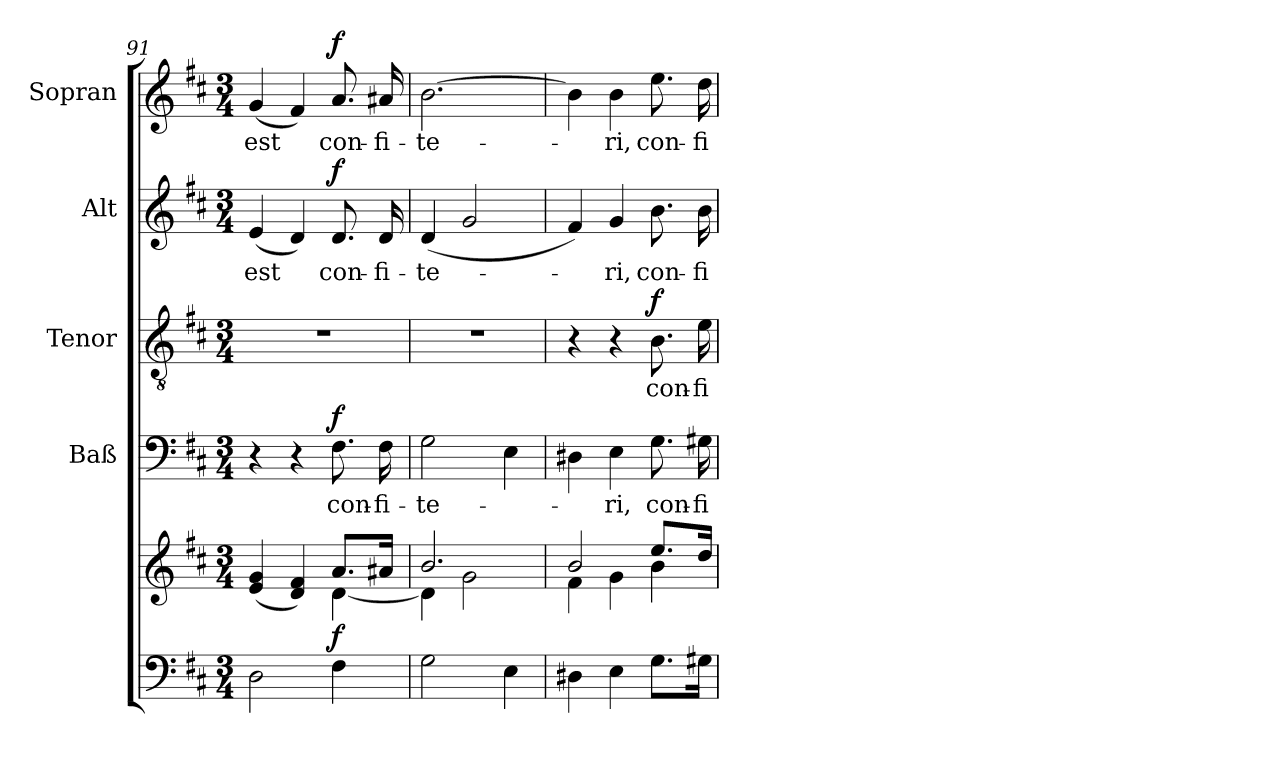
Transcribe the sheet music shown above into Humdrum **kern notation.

**kern	**kern	**dynam	**kern	**text	**dynam	**kern	**text	**dynam	**kern	**text	**dynam	**kern	**text	**dynam
*part5	*part5	*part5	*part4	*part4	*part4	*part3	*part3	*part3	*part2	*part2	*part2	*part1	*part1	*part1
*staff6	*staff5	*staff5/6	*staff4	*staff4	*staff4	*staff3	*staff3	*staff3	*staff2	*staff2	*staff2	*staff1	*staff1	*staff1
*	*	*	*I"Baß	*	*	*I"Tenor	*	*	*I"Alt	*	*	*I"Sopran	*	*
*clefF4	*clefG2	*	*clefF4	*	*	*clefGv2	*	*	*clefG2	*	*	*clefG2	*	*
*k[f#c#]	*k[f#c#]	*	*k[f#c#]	*	*	*k[f#c#]	*	*	*k[f#c#]	*	*	*k[f#c#]	*	*
*D:	*D:	*	*D:	*	*	*D:	*	*	*D:	*	*	*D:	*	*
*M3/4	*M3/4	*	*M3/4	*	*	*M3/4	*	*	*M3/4	*	*	*M3/4	*	*
=91	=91	=91	=91	=91	=91	=91	=91	=91	=91	=91	=91	=91	=91	=91
*	*^	*	*	*	*	*	*	*	*	*	*	*	*	*
!	!	!	!	!	!	!	!	!	!	!	!LO:LY:b	!	!	!LO:LY:b	!
2D\	(<4e/ 4g/	2ryy	.	4r	.	.	2.r	.	.	(<4e/	est	.	(<4g/	est	.
.	4d/ 4f#/)	.	.	4r	.	.	.	.	.	4d/)	.	.	4f#/)	.	.
!	!	!	!LO:DY:a=2	!	!LO:LY:b	!LO:DY:a	!	!	!	!	!LO:LY:b	!LO:DY:a	!	!LO:LY:b	!LO:DY:a
4F#\	8.a/L	[<4d\	f	8.F#\	con-	f	.	.	.	8.d/	con-	f	8.a/	con-	f
!	!	!	!	!	!LO:LY:b	!	!	!	!	!	!LO:LY:b	!	!	!LO:LY:b	!
.	16a#X/Jk	.	.	16F#\	-fi-	.	.	.	.	16d/	-fi-	.	16a#X/	-fi-	.
=92	=92	=92	=92	=92	=92	=92	=92	=92	=92	=92	=92	=92	=92	=92	=92
!	!	!	!	!	!LO:LY:b	!	!	!	!	!	!LO:LY:b	!	!	!LO:LY:b	!
2G\	2.b/	4d\]	.	2G\	-te-	.	2.r	.	.	(<4d/	-te-	.	[2.b\	-te-	.
.	.	2g\	.	.	.	.	.	.	.	2g/	.	.	.	.	.
4E\	.	.	.	4E\	.	.	.	.	.	.	.	.	.	.	.
=93	=93	=93	=93	=93	=93	=93	=93	=93	=93	=93	=93	=93	=93	=93	=93
4D#X\	2b/	4f#\	.	4D#X\	.	.	4r	.	.	4f#/)	.	.	4b\]	.	.
!	!	!	!	!	!LO:LY:b	!	!	!	!	!	!LO:LY:b	!	!	!LO:LY:b	!
4E\	.	4g\	.	4E\	-ri,	.	4r	.	.	4g/	-ri,	.	4b\	-ri,	.
!	!	!	!	!	!LO:LY:b	!	!	!LO:LY:b	!LO:DY:a	!	!LO:LY:b	!	!	!LO:LY:b	!
8.G\L	8.ee/L	4b\	.	8.G\	con-	.	8.B\	con-	f	8.b\	con-	.	8.ee\	con-	.
!	!	!	!	!	!LO:LY:b	!	!	!LO:LY:b	!	!	!LO:LY:b	!	!	!LO:LY:b	!
16G#X\Jk	16dd/Jk	.	.	16G#X\	-fi-	.	16e\	-fi-	.	16b\	-fi-	.	16dd\	-fi-	.
*	*v	*v	*	*	*	*	*	*	*	*	*	*	*	*	*
=	=	=	=	=	=	=	=	=	=	=	=	=	=	=
*-	*-	*-	*-	*-	*-	*-	*-	*-	*-	*-	*-	*-	*-	*-
